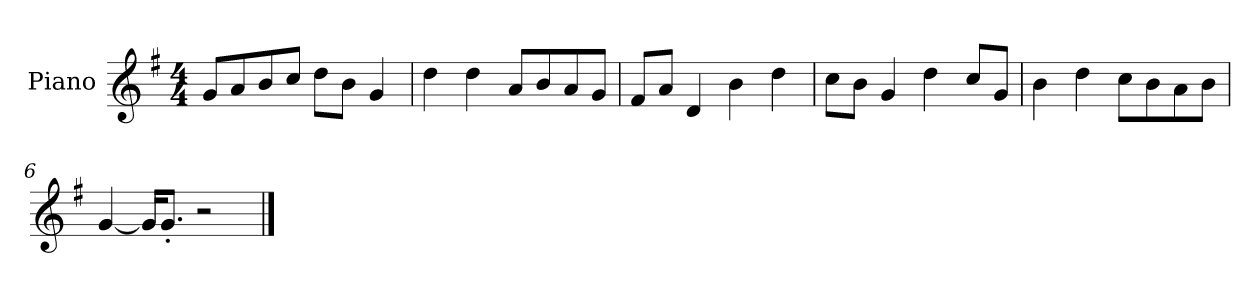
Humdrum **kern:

**kern
*part1
*staff1
*I"Piano
*I'P-no
*clefG2
*k[f#]
*M4/4
*MM90
=1
8g/L
8a/
8b/
8cc/J
8dd\L
8b\J
4g/
=2
4dd\
4dd\
8a/L
8b/
8a/
8g/J
=3
8f#/L
8a/J
4d/
4b\
4dd\
=4
8cc\L
8b\J
4g/
4dd\
8cc/L
8g/J
=5
4b\
4dd\
8cc\L
8b\
8a\
8b\J
=6
[4g/
16g/KL]
8.g'/J
2r
==
*-
